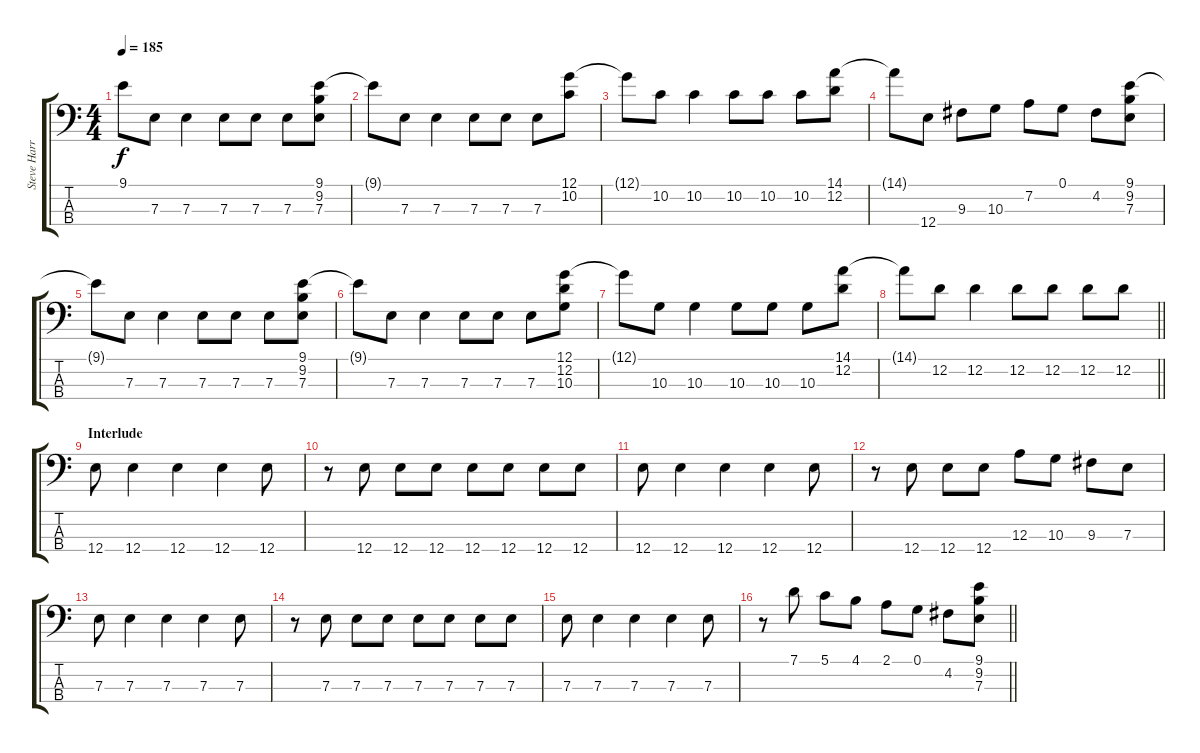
\track ("Steve Harris" "Steve Harr") {instrument electricbassfinger}
\staff {score tabs}
\tuning (G2 D2 A1 E1) {hide}
\ts (4 4)
\tempo 185
\clef f4
\ks c
9.1{t}.8{dy f} 7.3.8 7.3.4 7.3.8 7.3.8 7.3.8 (9.1 9.2 7.3).8 |
9.1{t}.8 7.3.8 7.3.4 7.3.8 7.3.8 7.3.8 (12.1 10.2).8 |
12.1{t}.8 10.2.8 10.2.4 10.2.8 10.2.8 10.2.8 (14.1 12.2).8 |
14.1{t}.8 12.4.8 9.3.8 10.3.8 7.2.8 0.1.8 4.2.8 (9.1 9.2 7.3).8 |
9.1{t}.8 7.3.8 7.3.4 7.3.8 7.3.8 7.3.8 (9.1 9.2 7.3).8 |
9.1{t}.8 7.3.8 7.3.4 7.3.8 7.3.8 7.3.8 (12.1 12.2 10.3).8 |
12.1{t}.8 10.3.8 10.3.4 10.3.8 10.3.8 10.3.8 (14.1 12.2).8 |
\barLineRight lightlight
14.1{t}.8 12.2.8 12.2.4 12.2.8 12.2.8 12.2.8 12.2.8 |
\section ("" "Interlude")
12.4.8 12.4.4 12.4.4 12.4.4 12.4.8 |
r.8 12.4.8 12.4.8 12.4.8 12.4.8 12.4.8 12.4.8 12.4.8 |
12.4.8 12.4.4 12.4.4 12.4.4 12.4.8 |
r.8 12.4.8 12.4.8 12.4.8 12.3.8 10.3.8 9.3.8 7.3.8 |
7.3.8 7.3.4 7.3.4 7.3.4 7.3.8 |
r.8 7.3.8 7.3.8 7.3.8 7.3.8 7.3.8 7.3.8 7.3.8 |
7.3.8 7.3.4 7.3.4 7.3.4 7.3.8 |
\barLineRight lightlight
r.8 7.1.8 5.1.8 4.1.8 2.1.8 0.1.8 4.2.8 (9.1 9.2 7.3).8
